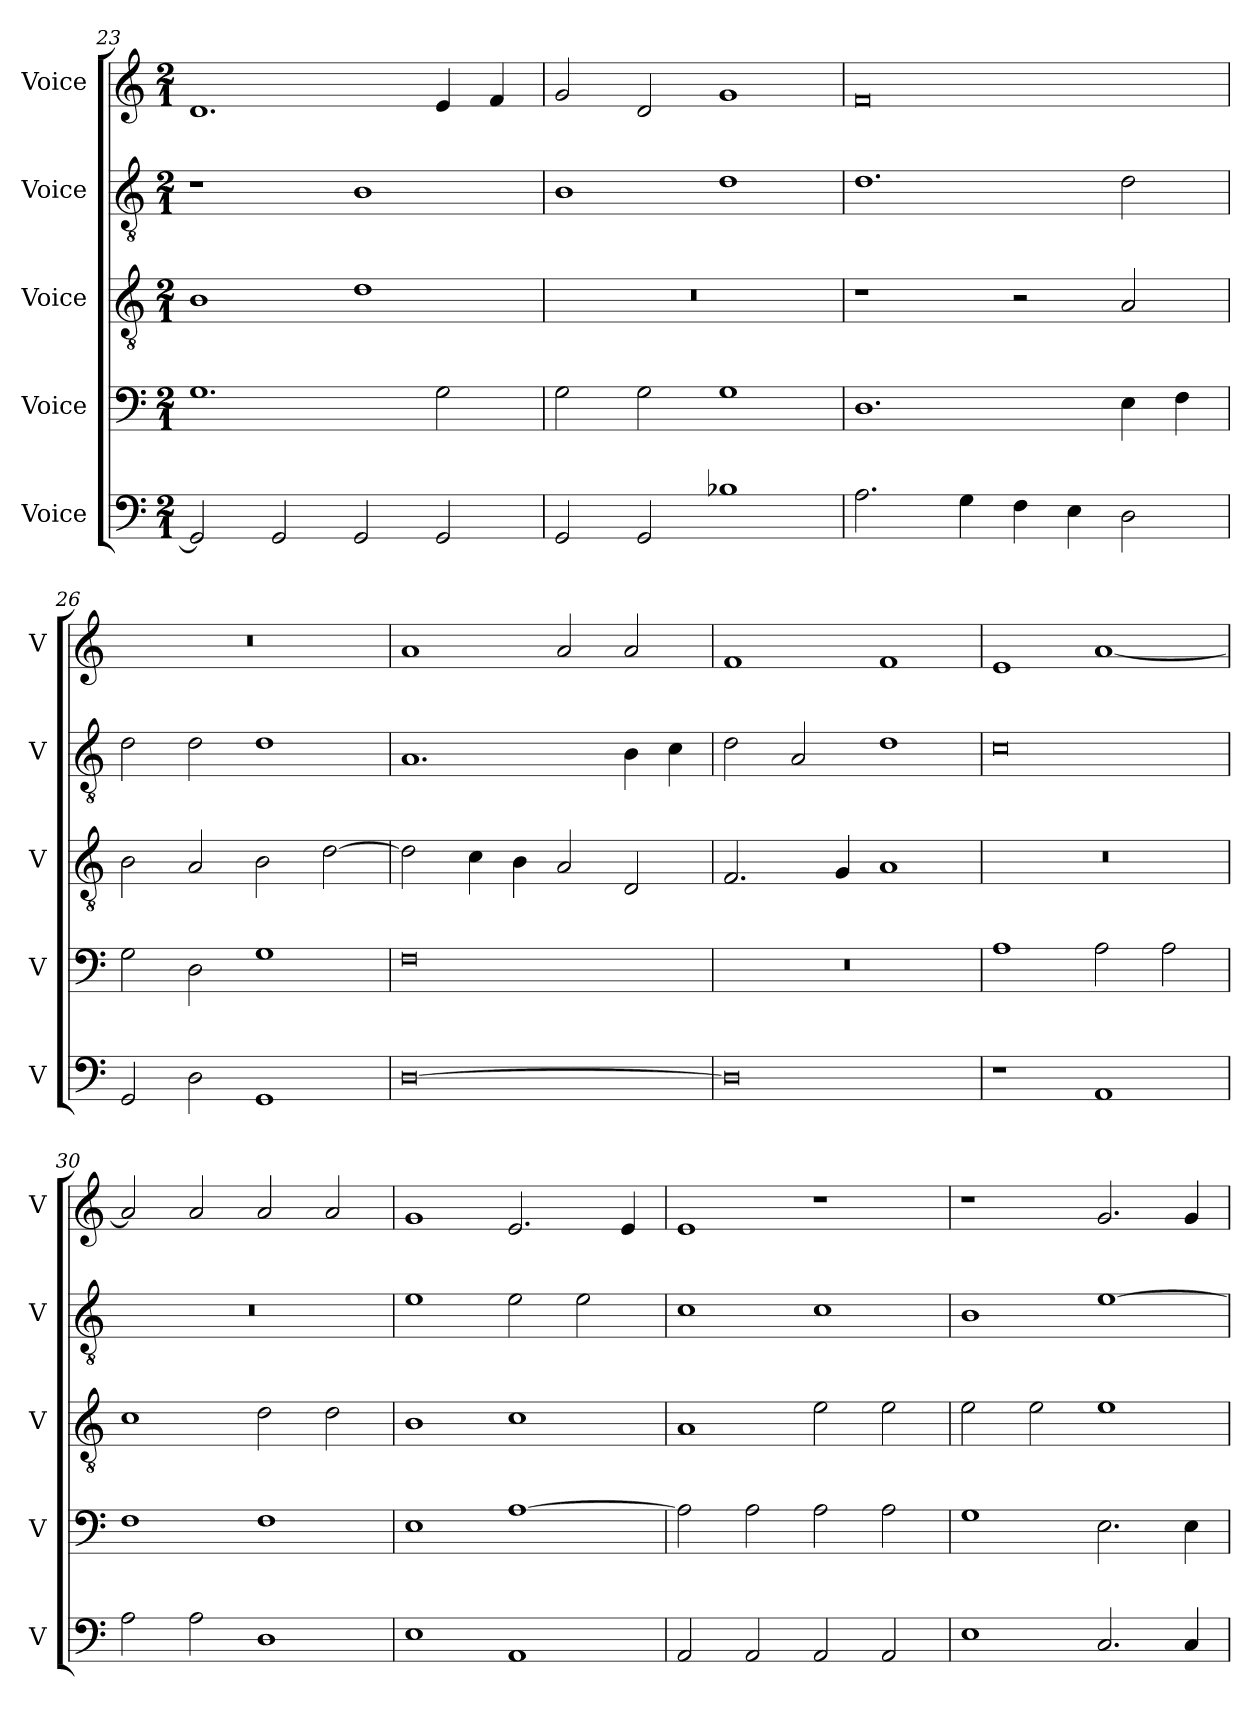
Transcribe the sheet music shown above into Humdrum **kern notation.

**kern	**kern	**kern	**kern	**kern
*part5	*part4	*part3	*part2	*part1
*staff5	*staff4	*staff3	*staff2	*staff1
*I"Voice	*I"Voice	*I"Voice	*I"Voice	*I"Voice
*I'V	*I'V	*I'V	*I'V	*I'V
*clefF4	*clefF4	*clefGv2	*clefGv2	*clefG2
*k[]	*k[]	*k[]	*k[]	*k[]
*M2/1	*M2/1	*M2/1	*M2/1	*M2/1
=23	=23	=23	=23	=23
2GG/]	1.G	1B	1r	1.d
2GG/	.	.	.	.
2GG/	.	1d	1B	.
2GG/	2G\	.	.	4e/
.	.	.	.	4f/
!!LO:PB:g=z
=24	=24	=24	=24	=24
2GG/	2G\	0r	1B	2g/
2GG/	2G\	.	.	2d/
1B-X	1G	.	1d	1g
=25	=25	=25	=25	=25
2.A\	1.D	1r	1.d	0f
4G\	.	.	.	.
4F\	.	2r	.	.
4E\	.	.	.	.
2D\	4E\	2A/	2d\	.
.	4F\	.	.	.
=26	=26	=26	=26	=26
2GG/	2G\	2B\	2d\	0r
2D\	2D\	2A/	2d\	.
1GG	1G	2B\	1d	.
.	.	[2d\	.	.
=27	=27	=27	=27	=27
[0D	0F	2d\]	1.A	1a
.	.	4c\	.	.
.	.	4B\	.	.
.	.	2A/	.	2a/
.	.	2D/	4B\	2a/
.	.	.	4c\	.
!!LO:LB:g=z
=28	=28	=28	=28	=28
0D]	0r	2.F/	2d\	1f
.	.	.	2A/	.
.	.	4G/	.	.
.	.	1A	1d	1f
=29	=29	=29	=29	=29
1r	1A	0r	0c	1e
1AA	2A\	.	.	[1a
.	2A\	.	.	.
=30	=30	=30	=30	=30
2A\	1F	1c	0r	2a/]
2A\	.	.	.	2a/
1D	1F	2d\	.	2a/
.	.	2d\	.	2a/
=31	=31	=31	=31	=31
1E	1E	1B	1e	1g
1AA	[1A	1c	2e\	2.e/
.	.	.	2e\	.
.	.	.	.	4e/
!!LO:LB:g=z
=32	=32	=32	=32	=32
2AA/	2A\]	1A	1c	1e
2AA/	2A\	.	.	.
2AA/	2A\	2e\	1c	1r
2AA/	2A\	2e\	.	.
=33	=33	=33	=33	=33
1E	1G	2e\	1B	1r
.	.	2e\	.	.
2.C/	2.E\	1e	[1e	2.g/
4C/	4E\	.	.	4g/
=	=	=	=	=
*-	*-	*-	*-	*-
